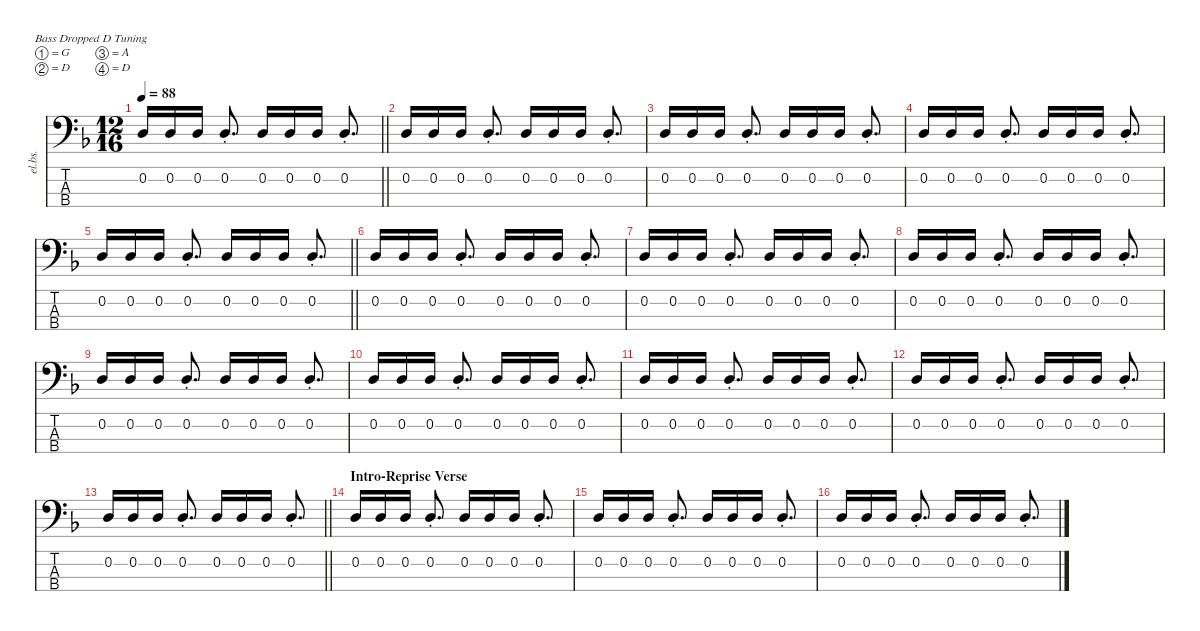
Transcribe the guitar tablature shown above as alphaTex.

\defaultSystemsLayout 4
\hideDynamics
\bracketExtendMode nobrackets
\otherSystemsTrackNameOrientation horizontal
\track ("Bass w/ whammy" "el.bs.") {instrument electricbasspick}
\staff {score tabs}
\tuning (G2 D2 A1 D1)
\ts (12 16)
\tempo 88
\clef f4
\barLineRight lightlight
\ks dminor
0.2{acc forcenatural}.16{dy f beam Up} 0.2{acc forcenatural}.16{beam Up} 0.2{acc forcenatural}.16{beam Up} 0.2{st acc forcenatural}.8{d beam Up} 0.2{acc forcenatural}.16{beam Up} 0.2{acc forcenatural}.16{beam Up} 0.2{acc forcenatural}.16{beam Up} 0.2{st acc forcenatural}.8{d beam Up} |
0.2{acc forcenatural}.16{beam Up} 0.2{acc forcenatural}.16{beam Up} 0.2{acc forcenatural}.16{beam Up} 0.2{st acc forcenatural}.8{d beam Up} 0.2{acc forcenatural}.16{beam Up} 0.2{acc forcenatural}.16{beam Up} 0.2{acc forcenatural}.16{beam Up} 0.2{st acc forcenatural}.8{d beam Up} |
0.2{acc forcenatural}.16{beam Up} 0.2{acc forcenatural}.16{beam Up} 0.2{acc forcenatural}.16{beam Up} 0.2{st acc forcenatural}.8{d beam Up} 0.2{acc forcenatural}.16{beam Up} 0.2{acc forcenatural}.16{beam Up} 0.2{acc forcenatural}.16{beam Up} 0.2{st acc forcenatural}.8{d beam Up} |
0.2{acc forcenatural}.16{beam Up} 0.2{acc forcenatural}.16{beam Up} 0.2{acc forcenatural}.16{beam Up} 0.2{st acc forcenatural}.8{d beam Up} 0.2{acc forcenatural}.16{beam Up} 0.2{acc forcenatural}.16{beam Up} 0.2{acc forcenatural}.16{beam Up} 0.2{st acc forcenatural}.8{d beam Up} |
\barLineRight lightlight
0.2{acc forcenatural}.16{beam Up} 0.2{acc forcenatural}.16{beam Up} 0.2{acc forcenatural}.16{beam Up} 0.2{st acc forcenatural}.8{d beam Up} 0.2{acc forcenatural}.16{beam Up} 0.2{acc forcenatural}.16{beam Up} 0.2{acc forcenatural}.16{beam Up} 0.2{st acc forcenatural}.8{d beam Up} |
0.2{acc forcenatural}.16{beam Up} 0.2{acc forcenatural}.16{beam Up} 0.2{acc forcenatural}.16{beam Up} 0.2{st acc forcenatural}.8{d beam Up} 0.2{acc forcenatural}.16{beam Up} 0.2{acc forcenatural}.16{beam Up} 0.2{acc forcenatural}.16{beam Up} 0.2{st acc forcenatural}.8{d beam Up} |
0.2{acc forcenatural}.16{beam Up} 0.2{acc forcenatural}.16{beam Up} 0.2{acc forcenatural}.16{beam Up} 0.2{st acc forcenatural}.8{d beam Up} 0.2{acc forcenatural}.16{beam Up} 0.2{acc forcenatural}.16{beam Up} 0.2{acc forcenatural}.16{beam Up} 0.2{st acc forcenatural}.8{d beam Up} |
0.2{acc forcenatural}.16{beam Up} 0.2{acc forcenatural}.16{beam Up} 0.2{acc forcenatural}.16{beam Up} 0.2{st acc forcenatural}.8{d beam Up} 0.2{acc forcenatural}.16{beam Up} 0.2{acc forcenatural}.16{beam Up} 0.2{acc forcenatural}.16{beam Up} 0.2{st acc forcenatural}.8{d beam Up} |
0.2{acc forcenatural}.16{beam Up} 0.2{acc forcenatural}.16{beam Up} 0.2{acc forcenatural}.16{beam Up} 0.2{st acc forcenatural}.8{d beam Up} 0.2{acc forcenatural}.16{beam Up} 0.2{acc forcenatural}.16{beam Up} 0.2{acc forcenatural}.16{beam Up} 0.2{st acc forcenatural}.8{d beam Up} |
0.2{acc forcenatural}.16{beam Up} 0.2{acc forcenatural}.16{beam Up} 0.2{acc forcenatural}.16{beam Up} 0.2{st acc forcenatural}.8{d beam Up} 0.2{acc forcenatural}.16{beam Up} 0.2{acc forcenatural}.16{beam Up} 0.2{acc forcenatural}.16{beam Up} 0.2{st acc forcenatural}.8{d beam Up} |
0.2{acc forcenatural}.16{beam Up} 0.2{acc forcenatural}.16{beam Up} 0.2{acc forcenatural}.16{beam Up} 0.2{st acc forcenatural}.8{d beam Up} 0.2{acc forcenatural}.16{beam Up} 0.2{acc forcenatural}.16{beam Up} 0.2{acc forcenatural}.16{beam Up} 0.2{st acc forcenatural}.8{d beam Up} |
0.2{acc forcenatural}.16{beam Up} 0.2{acc forcenatural}.16{beam Up} 0.2{acc forcenatural}.16{beam Up} 0.2{st acc forcenatural}.8{d beam Up} 0.2{acc forcenatural}.16{beam Up} 0.2{acc forcenatural}.16{beam Up} 0.2{acc forcenatural}.16{beam Up} 0.2{st acc forcenatural}.8{d beam Up} |
\barLineRight lightlight
0.2{acc forcenatural}.16{beam Up} 0.2{acc forcenatural}.16{beam Up} 0.2{acc forcenatural}.16{beam Up} 0.2{st acc forcenatural}.8{d beam Up} 0.2{acc forcenatural}.16{beam Up} 0.2{acc forcenatural}.16{beam Up} 0.2{acc forcenatural}.16{beam Up} 0.2{st acc forcenatural}.8{d beam Up} |
\section ("" "Intro-Reprise Verse")
0.2{acc forcenatural}.16{beam Up} 0.2{acc forcenatural}.16{beam Up} 0.2{acc forcenatural}.16{beam Up} 0.2{st acc forcenatural}.8{d beam Up} 0.2{acc forcenatural}.16{beam Up} 0.2{acc forcenatural}.16{beam Up} 0.2{acc forcenatural}.16{beam Up} 0.2{st acc forcenatural}.8{d beam Up} |
0.2{acc forcenatural}.16{beam Up} 0.2{acc forcenatural}.16{beam Up} 0.2{acc forcenatural}.16{beam Up} 0.2{st acc forcenatural}.8{d beam Up} 0.2{acc forcenatural}.16{beam Up} 0.2{acc forcenatural}.16{beam Up} 0.2{acc forcenatural}.16{beam Up} 0.2{st acc forcenatural}.8{d beam Up} |
0.2{acc forcenatural}.16{beam Up} 0.2{acc forcenatural}.16{beam Up} 0.2{acc forcenatural}.16{beam Up} 0.2{st acc forcenatural}.8{d beam Up} 0.2{acc forcenatural}.16{beam Up} 0.2{acc forcenatural}.16{beam Up} 0.2{acc forcenatural}.16{beam Up} 0.2{st acc forcenatural}.8{d beam Up}
